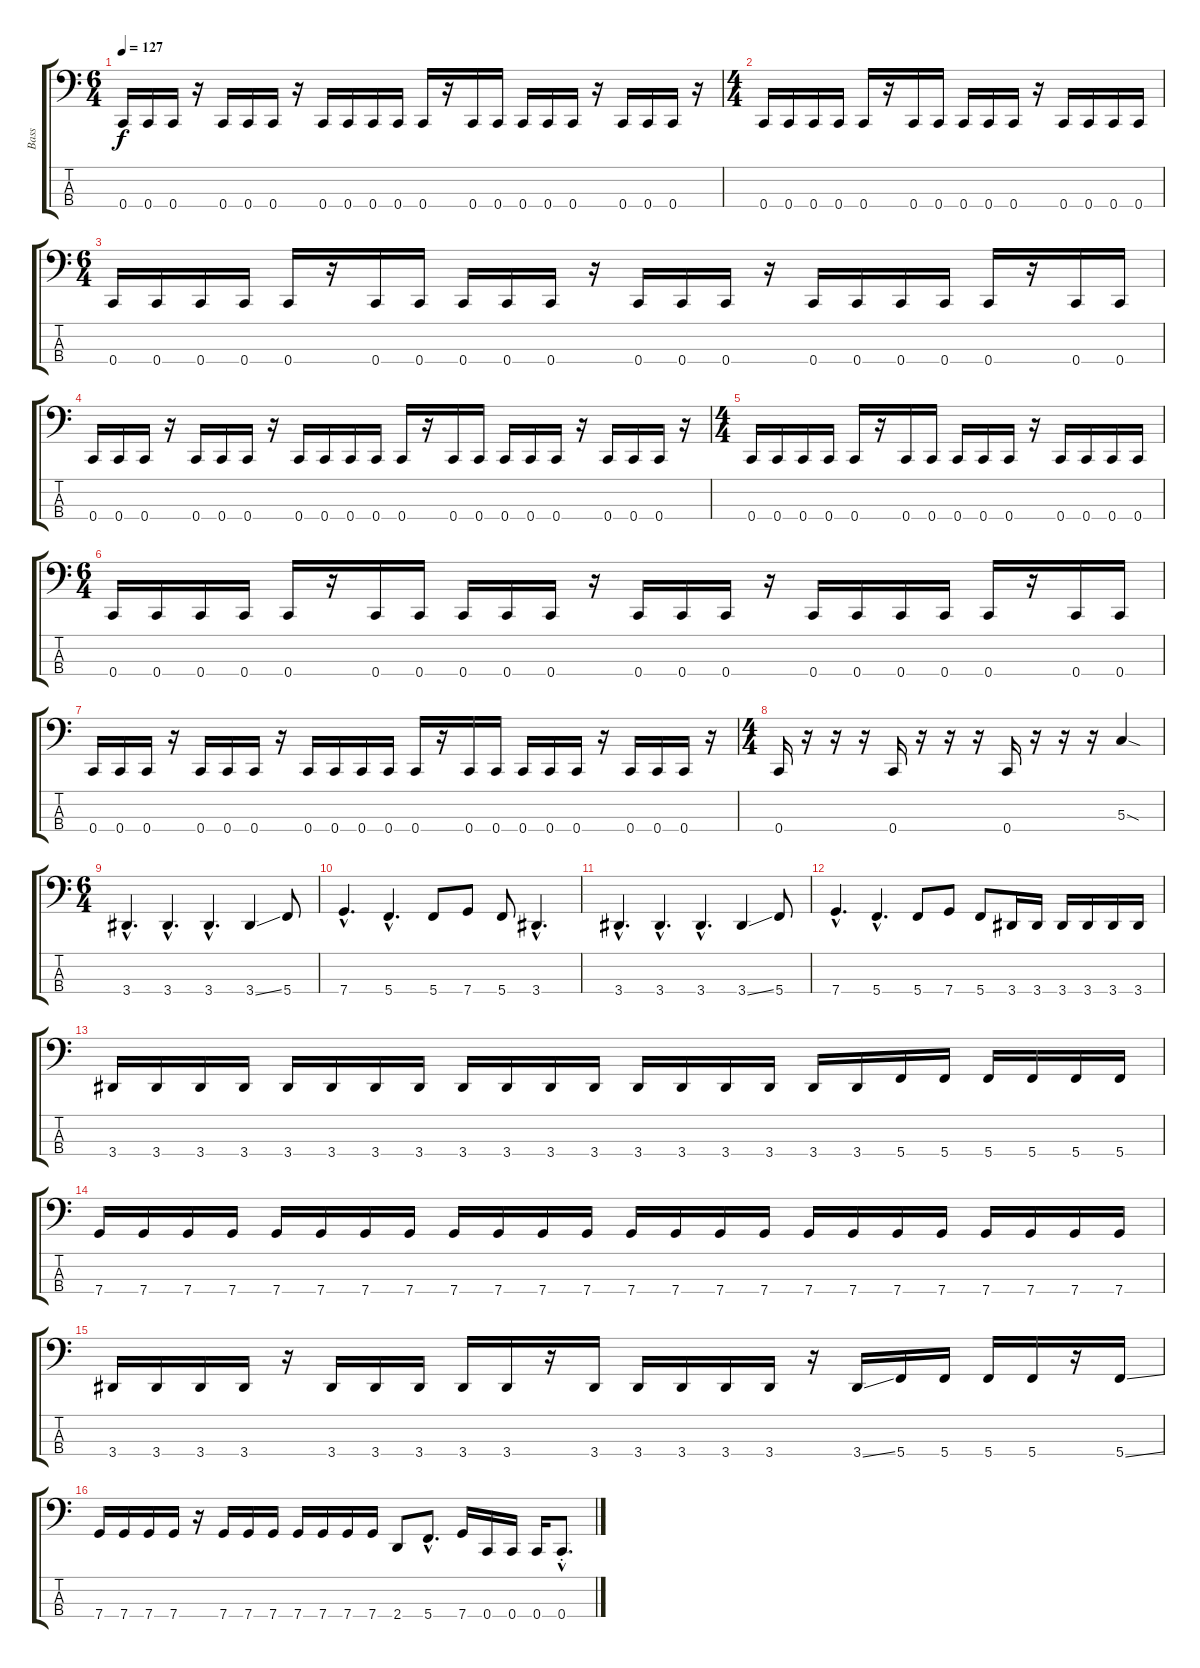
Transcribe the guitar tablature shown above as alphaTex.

\track ("Bass" "Bass") {instrument electricbassfinger}
\staff {score tabs}
\tuning (F2 C2 G1 C1) {hide}
\ts (6 4)
\tempo 127
\clef f4
\ks c
0.4.16{dy f} 0.4.16 0.4.16 r.16 0.4.16 0.4.16 0.4.16 r.16 0.4.16 0.4.16 0.4.16 0.4.16 0.4.16 r.16 0.4.16 0.4.16 0.4.16 0.4.16 0.4.16 r.16 0.4.16 0.4.16 0.4.16 r.16 |
\ts (4 4)
0.4.16 0.4.16 0.4.16 0.4.16 0.4.16 r.16 0.4.16 0.4.16 0.4.16 0.4.16 0.4.16 r.16 0.4.16 0.4.16 0.4.16 0.4.16 |
\ts (6 4)
0.4.16 0.4.16 0.4.16 0.4.16 0.4.16 r.16 0.4.16 0.4.16 0.4.16 0.4.16 0.4.16 r.16 0.4.16 0.4.16 0.4.16 r.16 0.4.16 0.4.16 0.4.16 0.4.16 0.4.16 r.16 0.4.16 0.4.16 |
0.4.16 0.4.16 0.4.16 r.16 0.4.16 0.4.16 0.4.16 r.16 0.4.16 0.4.16 0.4.16 0.4.16 0.4.16 r.16 0.4.16 0.4.16 0.4.16 0.4.16 0.4.16 r.16 0.4.16 0.4.16 0.4.16 r.16 |
\ts (4 4)
0.4.16 0.4.16 0.4.16 0.4.16 0.4.16 r.16 0.4.16 0.4.16 0.4.16 0.4.16 0.4.16 r.16 0.4.16 0.4.16 0.4.16 0.4.16 |
\ts (6 4)
0.4.16 0.4.16 0.4.16 0.4.16 0.4.16 r.16 0.4.16 0.4.16 0.4.16 0.4.16 0.4.16 r.16 0.4.16 0.4.16 0.4.16 r.16 0.4.16 0.4.16 0.4.16 0.4.16 0.4.16 r.16 0.4.16 0.4.16 |
0.4.16 0.4.16 0.4.16 r.16 0.4.16 0.4.16 0.4.16 r.16 0.4.16 0.4.16 0.4.16 0.4.16 0.4.16 r.16 0.4.16 0.4.16 0.4.16 0.4.16 0.4.16 r.16 0.4.16 0.4.16 0.4.16 r.16 |
\ts (4 4)
0.4.16 r.16 r.16 r.16 0.4.16 r.16 r.16 r.16 0.4.16 r.16 r.16 r.16 5.3{sod}.4 |
\ts (6 4)
\section ("" "")
3.4{hac}.4{d} 3.4{hac}.4{d} 3.4{hac}.4{d} 3.4{ss}.4 5.4.8 |
7.4{hac}.4{d} 5.4{hac}.4{d} 5.4.8 7.4.8 5.4.8 3.4{hac}.4{d} |
3.4{hac}.4{d} 3.4{hac}.4{d} 3.4{hac}.4{d} 3.4{ss}.4 5.4.8 |
7.4{hac}.4{d} 5.4{hac}.4{d} 5.4.8 7.4.8 5.4.8 3.4.16 3.4.16 3.4.16 3.4.16 3.4.16 3.4.16 |
\section ("" "")
3.4.16 3.4.16 3.4.16 3.4.16 3.4.16 3.4.16 3.4.16 3.4.16 3.4.16 3.4.16 3.4.16 3.4.16 3.4.16 3.4.16 3.4.16 3.4.16 3.4.16 3.4.16 5.4.16 5.4.16 5.4.16 5.4.16 5.4.16 5.4.16 |
7.4.16 7.4.16 7.4.16 7.4.16 7.4.16 7.4.16 7.4.16 7.4.16 7.4.16 7.4.16 7.4.16 7.4.16 7.4.16 7.4.16 7.4.16 7.4.16 7.4.16 7.4.16 7.4.16 7.4.16 7.4.16 7.4.16 7.4.16 7.4.16 |
\section ("" "")
3.4.16 3.4.16 3.4.16 3.4.16 r.16 3.4.16 3.4.16 3.4.16 3.4.16 3.4.16 r.16 3.4.16 3.4.16 3.4.16 3.4.16 3.4.16 r.16 3.4{ss}.16 5.4.16 5.4.16 5.4.16 5.4.16 r.16 5.4{ss}.16 |
7.4.16 7.4.16 7.4.16 7.4.16 r.16 7.4.16 7.4.16 7.4.16 7.4.16 7.4.16 7.4.16 7.4.16 2.4.8 5.4{hac}.8{d} 7.4.16 0.4.16 0.4.16 0.4.16 0.4{hac st}.8{d}
